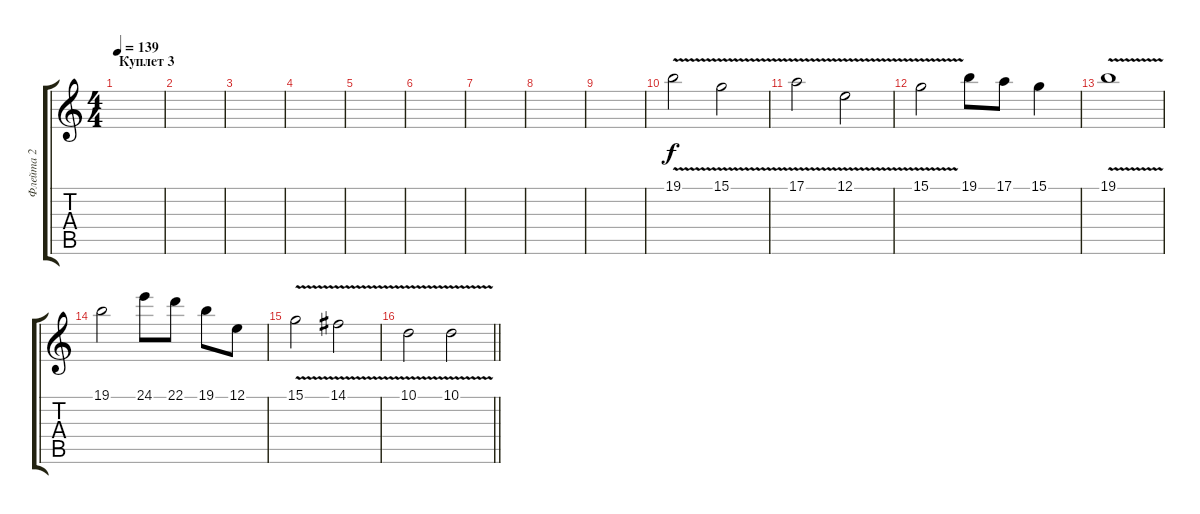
\track ("Флейта 2" "Флейта 2") {instrument flute}
\staff {score tabs}
\tuning (E4 B3 G3 D3 A2 E2) {hide}
\ts (4 4)
\section ("" "Куплет 3")
\tempo 139
\clef g2
\ks c
|
|
|
|
|
|
|
|
|
19.1{v}.2 15.1{v}.2 |
17.1{v}.2 12.1{v}.2 |
15.1{v}.2 19.1.8 17.1.8 15.1.4 |
19.1{v}.1 |
19.1.2 24.1.8 22.1.8 19.1.8 12.1.8 |
15.1{v}.2 14.1{v}.2 |
\barLineRight lightlight
10.1{v}.2 10.1{v}.2
